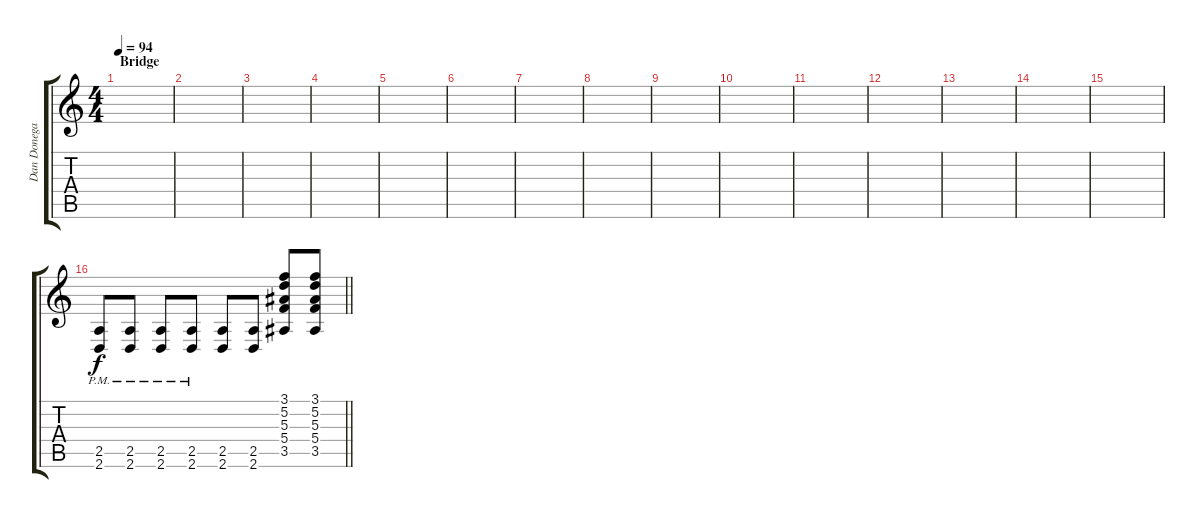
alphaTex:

\track ("Dan Donegan 2" "Dan Donega") {instrument distortionguitar}
\staff {score tabs}
\tuning (D4 A3 F3 C3 G2 C2) {hide}
\ts (4 4)
\section ("" "Bridge")
\tempo 94
\clef g2
\ks c
|
|
|
|
|
|
|
|
|
|
|
|
|
|
|
\barLineRight lightlight
(2.5{pm} 2.6{pm}).8 (2.5{pm} 2.6{pm}).8 (2.5{pm} 2.6{pm}).8 (2.5{pm} 2.6{pm}).8 (2.5 2.6).8 (2.5 2.6).8 (3.1 5.2 5.3 5.4 3.5).8 (3.1 5.2 5.3 5.4 3.5).8
